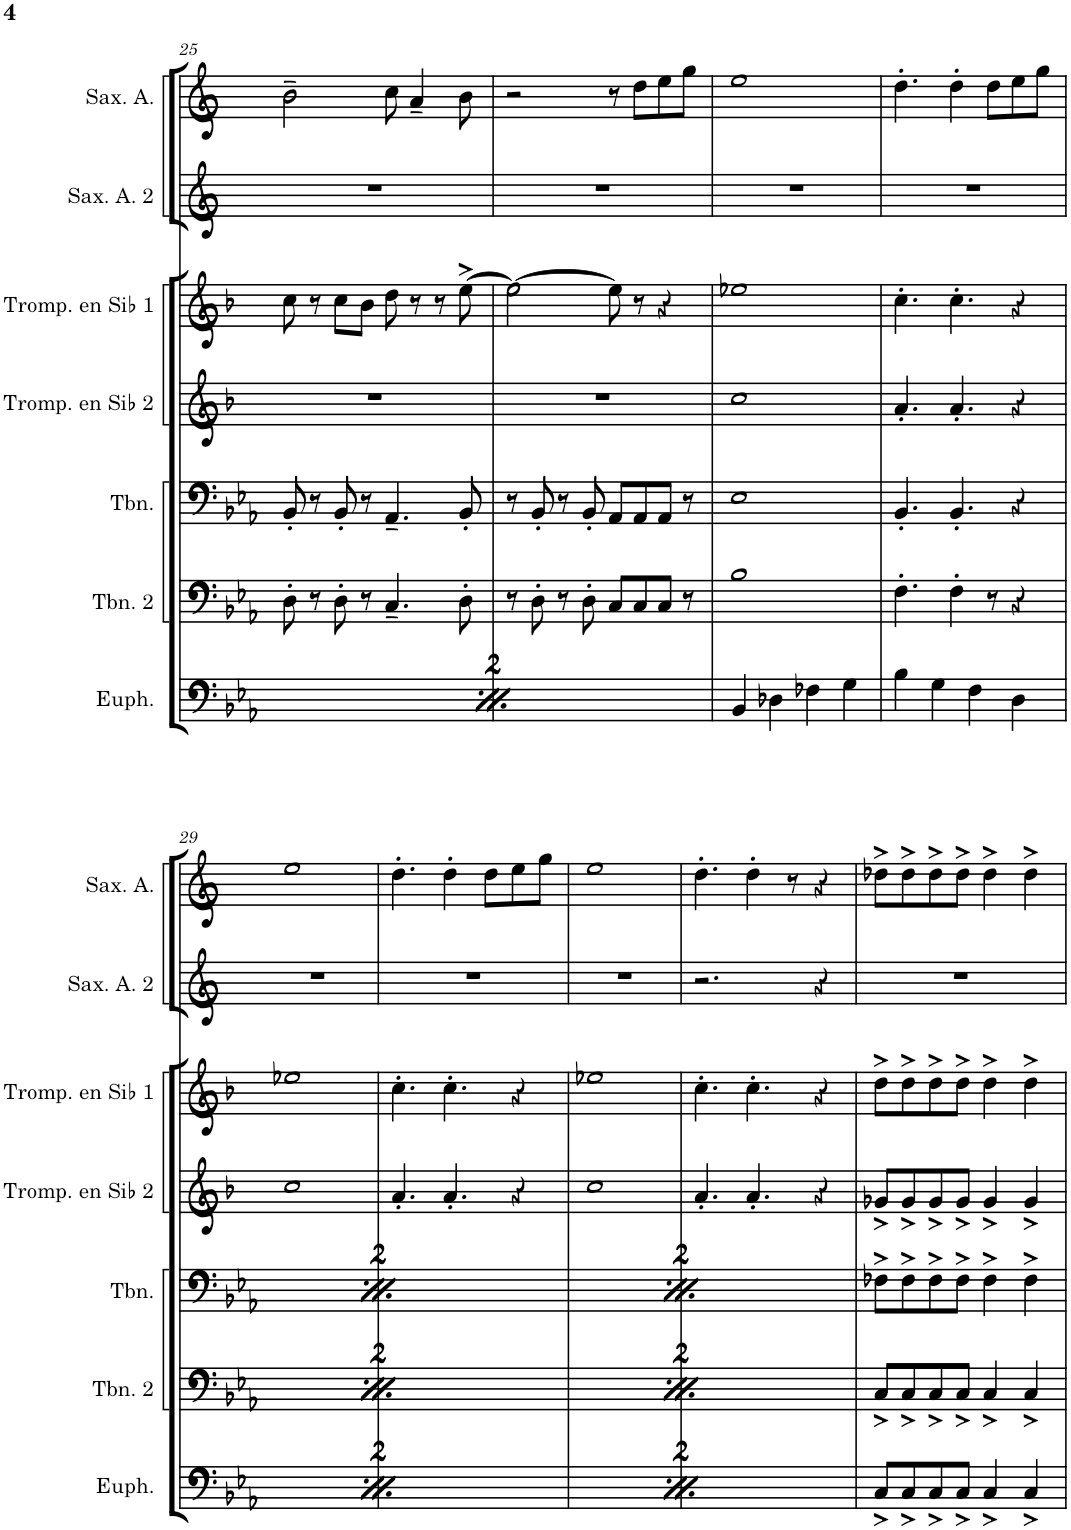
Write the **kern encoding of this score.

**kern	**kern	**kern	**kern	**kern	**kern	**kern
*part7	*part6	*part5	*part4	*part3	*part2	*part1
*staff7	*staff6	*staff5	*staff4	*staff3	*staff2	*staff1
*I"Euphonium	*I"Trombone 2	*I"Trombone	*I"Trompette en Sib 2	*I"Trompette en Sib 1	*I"Saxophone Alto 2	*I"Saxophone Alto
*I'Euph.	*I'Tbn. 2	*I'Tbn.	*I'Tromp. en Sib 2	*I'Tromp. en Sib 1	*I'Sax. A. 2	*I'Sax. A.
!!LO:PB:g=z
*clefF4	*clefF4	*clefF4	*clefG2	*clefG2	*clefG2	*clefG2
*	*	*	*Trd1c2	*Trd1c2	*Trd5c9	*Trd5c9
*k[b-e-a-]	*k[b-e-a-]	*k[b-e-a-]	*k[b-]	*k[b-]	*k[]	*k[]
*M4/4	*M4/4	*M4/4	*M4/4	*M4/4	*M4/4	*M4/4
=25	=25	=25	=25	=25	=25	=25
8BB-/	8D'\	8BB-'/	1r	8cc\	1r	2b~\
8r	8r	8r	.	8r	.	.
8r	8D'\	8BB-'/	.	8cc\L	.	.
8BB-/	8r	8r	.	8b-\J	.	.
8F\	4.C~/	4.AA-~/	.	8dd\	.	8cc\
8r	.	.	.	8r	.	4a~/
8r	.	.	.	8r	.	.
8F\	8D'\	8BB-'/	.	[8ee^\	.	8b\
=26	=26	=26	=26	=26	=26	=26
8BB-/	8r	8r	1r	2ee\_	1r	2r
8r	8D'\	8BB-'/	.	.	.	.
8r	8r	8r	.	.	.	.
8BB-/	8D'\	8BB-'/	.	.	.	.
8F\	8C/L	8AA-/L	.	8ee\]	.	8r
8r	8C/	8AA-/	.	8r	.	8dd\L
8r	8C/J	8AA-/J	.	4r	.	8ee\
8F\	8r	8r	.	.	.	8gg\J
=27	=27	=27	=27	=27	=27	=27
4BB-/	1B-	1E-	1cc	1ee-X	1r	1ee
4D-X\	.	.	.	.	.	.
4F-X\	.	.	.	.	.	.
4G\	.	.	.	.	.	.
=28	=28	=28	=28	=28	=28	=28
4B-\	4.F'\	4.BB-'/	4.a'/	4.cc'\	1r	4.dd'\
4G\	.	.	.	.	.	.
.	4F'\	4.BB-'/	4.a'/	4.cc'\	.	4dd'\
4F\	.	.	.	.	.	.
.	8r	.	.	.	.	8dd\L
4D\	4r	4r	4r	4r	.	8ee\
.	.	.	.	.	.	8gg\J
!!LO:LB:g=z
=29	=29	=29	=29	=29	=29	=29
4BB-/	1B-	1E-	1cc	1ee-X	1r	1ee
4D-X\	.	.	.	.	.	.
4F-X\	.	.	.	.	.	.
4G\	.	.	.	.	.	.
=30	=30	=30	=30	=30	=30	=30
4B-\	4.F'\	4.BB-'/	4.a'/	4.cc'\	1r	4.dd'\
4G\	.	.	.	.	.	.
.	4F'\	4.BB-'/	4.a'/	4.cc'\	.	4dd'\
4F\	.	.	.	.	.	.
.	8r	.	.	.	.	8dd\L
4D\	4r	4r	4r	4r	.	8ee\
.	.	.	.	.	.	8gg\J
=31	=31	=31	=31	=31	=31	=31
4BB-/	1B-	1E-	1cc	1ee-X	1r	1ee
4D-X\	.	.	.	.	.	.
4F-X\	.	.	.	.	.	.
4G\	.	.	.	.	.	.
=32	=32	=32	=32	=32	=32	=32
4B-\	4.F'\	4.BB-'/	4.a'/	4.cc'\	2.r	4.dd'\
4G\	.	.	.	.	.	.
.	4F'\	4.BB-'/	4.a'/	4.cc'\	.	4dd'\
4F\	.	.	.	.	.	.
.	8r	.	.	.	.	8r
4D\	4r	4r	4r	4r	4r	4r
=33	=33	=33	=33	=33	=33	=33
8C^/L	8C^/L	8F-X^\L	8g-X^/L	8dd^\L	1r	8dd-X^\L
8C^/	8C^/	8F-^\	8g-^/	8dd^\	.	8dd-^\
8C^/	8C^/	8F-^\	8g-^/	8dd^\	.	8dd-^\
8C^/J	8C^/J	8F-^\J	8g-^/J	8dd^\J	.	8dd-^\J
4C^/	4C^/	4F-^\	4g-^/	4dd^\	.	4dd-^\
4C^/	4C^/	4F-^\	4g-^/	4dd^\	.	4dd-^\
=	=	=	=	=	=	=
*-	*-	*-	*-	*-	*-	*-
